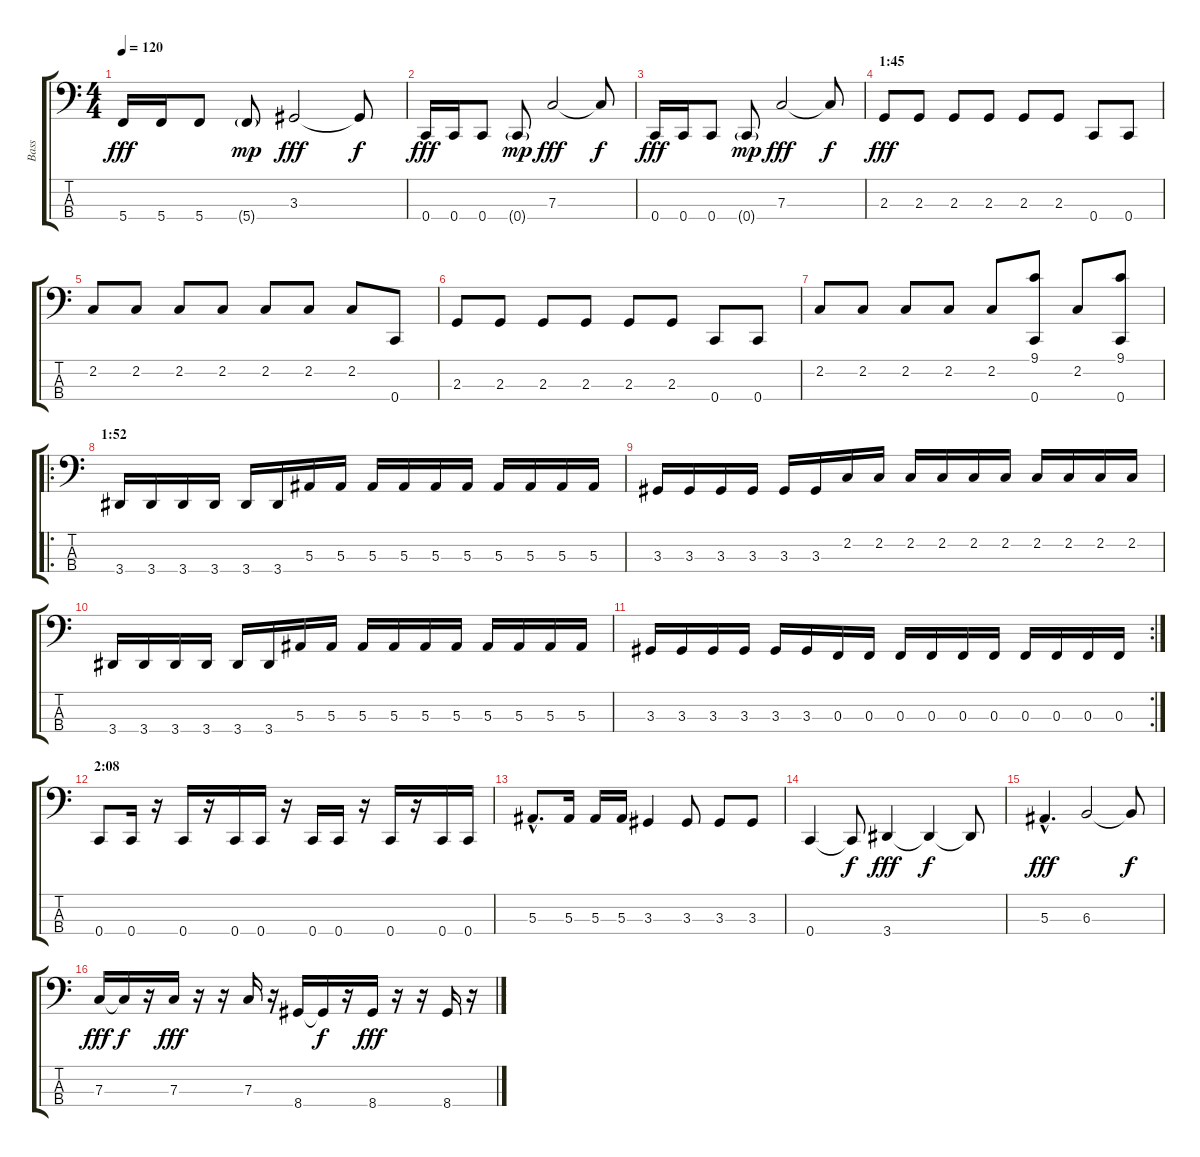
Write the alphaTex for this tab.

\track ("Bass" "Bass") {instrument electricbasspick}
\staff {score tabs}
\tuning (Eb2 Bb1 F1 C1) {hide}
\ts (4 4)
\tempo 120
\clef f4
\ks c
5.4.16{dy fff} 5.4.16 5.4.8 5.4{g}.8{dy mp} 3.3.2{dy fff} 3.3{t}.8{dy f} |
0.4.16{dy fff} 0.4.16 0.4.8 0.4{g}.8{dy mp} 7.3.2{dy fff} 7.3{t}.8{dy f} |
0.4.16{dy fff} 0.4.16 0.4.8 0.4{g}.8{dy mp} 7.3.2{dy fff} 7.3{t}.8{dy f} |
\section ("" "1:45")
2.3.8{dy fff} 2.3.8 2.3.8 2.3.8 2.3.8 2.3.8 0.4.8 0.4.8 |
2.2.8 2.2.8 2.2.8 2.2.8 2.2.8 2.2.8 2.2.8 0.4.8 |
2.3.8 2.3.8 2.3.8 2.3.8 2.3.8 2.3.8 0.4.8 0.4.8 |
2.2.8 2.2.8 2.2.8 2.2.8 2.2.8 (9.1 0.4).8 2.2.8 (9.1 0.4).8 |
\ro
\section ("" "1:52")
3.4.16 3.4.16 3.4.16 3.4.16 3.4.16 3.4.16 5.3.16 5.3.16 5.3.16 5.3.16 5.3.16 5.3.16 5.3.16 5.3.16 5.3.16 5.3.16 |
3.3.16 3.3.16 3.3.16 3.3.16 3.3.16 3.3.16 2.2.16 2.2.16 2.2.16 2.2.16 2.2.16 2.2.16 2.2.16 2.2.16 2.2.16 2.2.16 |
3.4.16 3.4.16 3.4.16 3.4.16 3.4.16 3.4.16 5.3.16 5.3.16 5.3.16 5.3.16 5.3.16 5.3.16 5.3.16 5.3.16 5.3.16 5.3.16 |
\rc 2
3.3.16 3.3.16 3.3.16 3.3.16 3.3.16 3.3.16 0.3.16 0.3.16 0.3.16 0.3.16 0.3.16 0.3.16 0.3.16 0.3.16 0.3.16 0.3.16 |
\section ("" "2:08")
0.4.8 0.4.16 r.16 0.4.16 r.16 0.4.16 0.4.16 r.16 0.4.16 0.4.16 r.16 0.4.16 r.16 0.4.16 0.4.16 |
5.3{hac}.8{d} 5.3.16 5.3.16 5.3.16 3.3.4 3.3.8 3.3.8 3.3.8 |
0.4.4 0.4{t}.8{dy f} 3.4.4{dy fff} 3.4{t}.4{dy f} 3.4{t}.8 |
5.3{hac}.4{d dy fff} 6.3.2 6.3{t}.8{dy f} |
7.3.16{dy fff} 7.3{t}.16{dy f} r.16 7.3.16{dy fff} r.16 r.16 7.3.16 r.16 8.4.16 8.4{t}.16{dy f} r.16 8.4.16{dy fff} r.16 r.16 8.4.16 r.16
